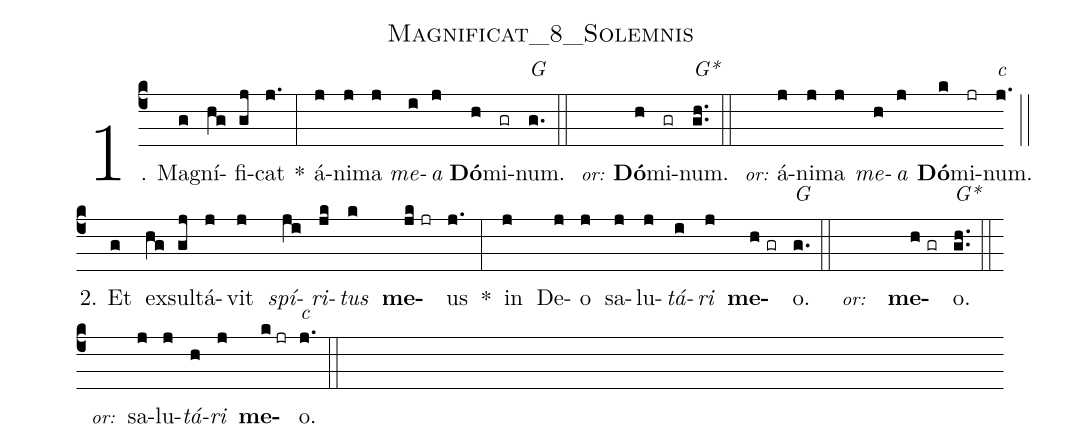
name:Magnificat_8_Solemnis;
%%
(c4) 1. Ma(g)gní(hg)fi(gj)cat(j.) *(:) á(j)ni(j)ma(j) <i>me</i>(i)<i>a</i>(j) <b>Dó</b>(h)mi(gr)num.<alt>G</alt>(g.) (::) <eu> <v>\footnotesize\textit{or:}</v>(////)  <b>Dó</b>(h)mi(gr)num.<alt>G*</alt></eu>(gh..) (::) <eu> <v>\footnotesize\textit{or:}</v>(////)  á(j)ni(j)ma(j) <i>me</i>(h)<i>a</i>(j) <b>Dó</b>(k)mi(jr)num.<alt>c</alt></eu>(j.) (::) (Z-)

2. Et(g) ex(hg)sul(gj)tá(j)vit(j)  <i>spí</i>(ji)<i>ri</i>(jk)<i>tus</i>(k) <b>me</b>(jk//jr)us(j.) *(:) in(j) De(j)o(j) sa(j)lu(j)<i>tá</i>(i)<i>ri</i>(j) <b>me</b>(h//gr)o.<alt>G</alt>(g.) (::) <eu> <v>\footnotesize\textit{or:}</v>(////)  <b>me</b>(h//gr)o.<alt>G*</alt></eu>(gh..) (::) <eu> <v>\footnotesize\textit{or:}</v>(////)  sa(j)lu(j)<i>tá</i>(h)<i>ri</i>(j) <b>me</b>(k//jr)o.<alt>c</alt></eu>(j.) (::)
